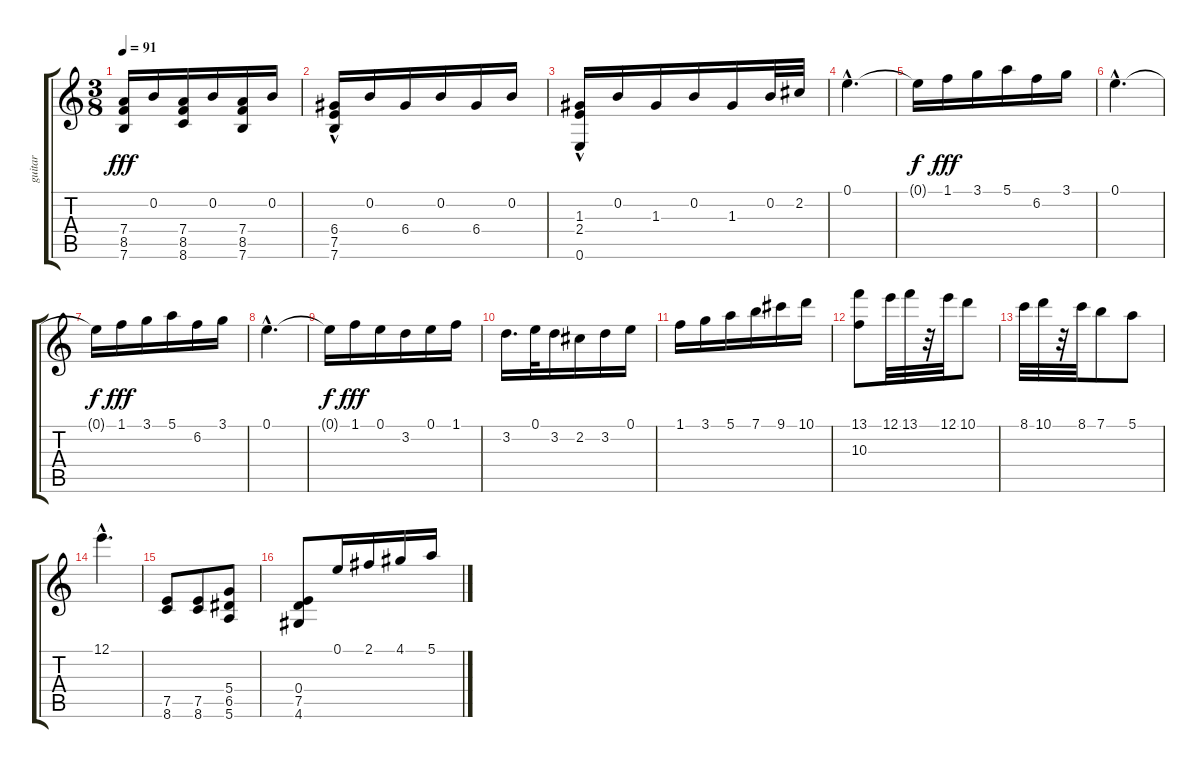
\track ("guitar" "guitar") {instrument acousticguitarnylon}
\staff {score tabs}
\tuning (E4 B3 G3 D3 A2 E2) {hide}
\ts (3 8)
\tempo 91
\clef g2
\ks c
(7.4 8.5 7.6).16{dy fff} 0.2.16 (7.4 8.5 8.6).16 0.2.16 (7.4 8.5 7.6).16 0.2.16 |
(6.4 7.5{hac} 7.6{hac}).16 0.2.16 6.4.16 0.2.16 6.4.16 0.2.16 |
(1.3 2.4{hac} 0.6{hac}).16 0.2.16 1.3.16 0.2.16 1.3.16 0.2.32 2.2.32 |
0.1{hac}.4{d} |
0.1{t}.16{dy f} 1.1.16{dy fff} 3.1.16 5.1.16 6.2.16 3.1.16 |
0.1{hac}.4{d} |
0.1{t}.16{dy f} 1.1.16{dy fff} 3.1.16 5.1.16 6.2.16 3.1.16 |
0.1{hac}.4{d} |
0.1{t}.16{dy f} 1.1.16{dy fff} 0.1.16 3.2.16 0.1.16 1.1.16 |
3.2.16{d} 0.1.32 3.2.16 2.2.16 3.2.16 0.1.16 |
1.1.16 3.1.16 5.1.16 7.1.16 9.1.16 10.1.16 |
(13.1 10.3).8 12.1.32 13.1.32 r.32 12.1.32 10.1.8 |
8.1.32 10.1.32 r.32 8.1.32 7.1.8 5.1.8 |
12.1{hac}.4{d} |
(7.5 8.6).8 (7.5 8.6).8 (5.4 6.5 5.6).8 |
(0.4 7.5 4.6).8 0.1.16 2.1.16 4.1.16 5.1.16
